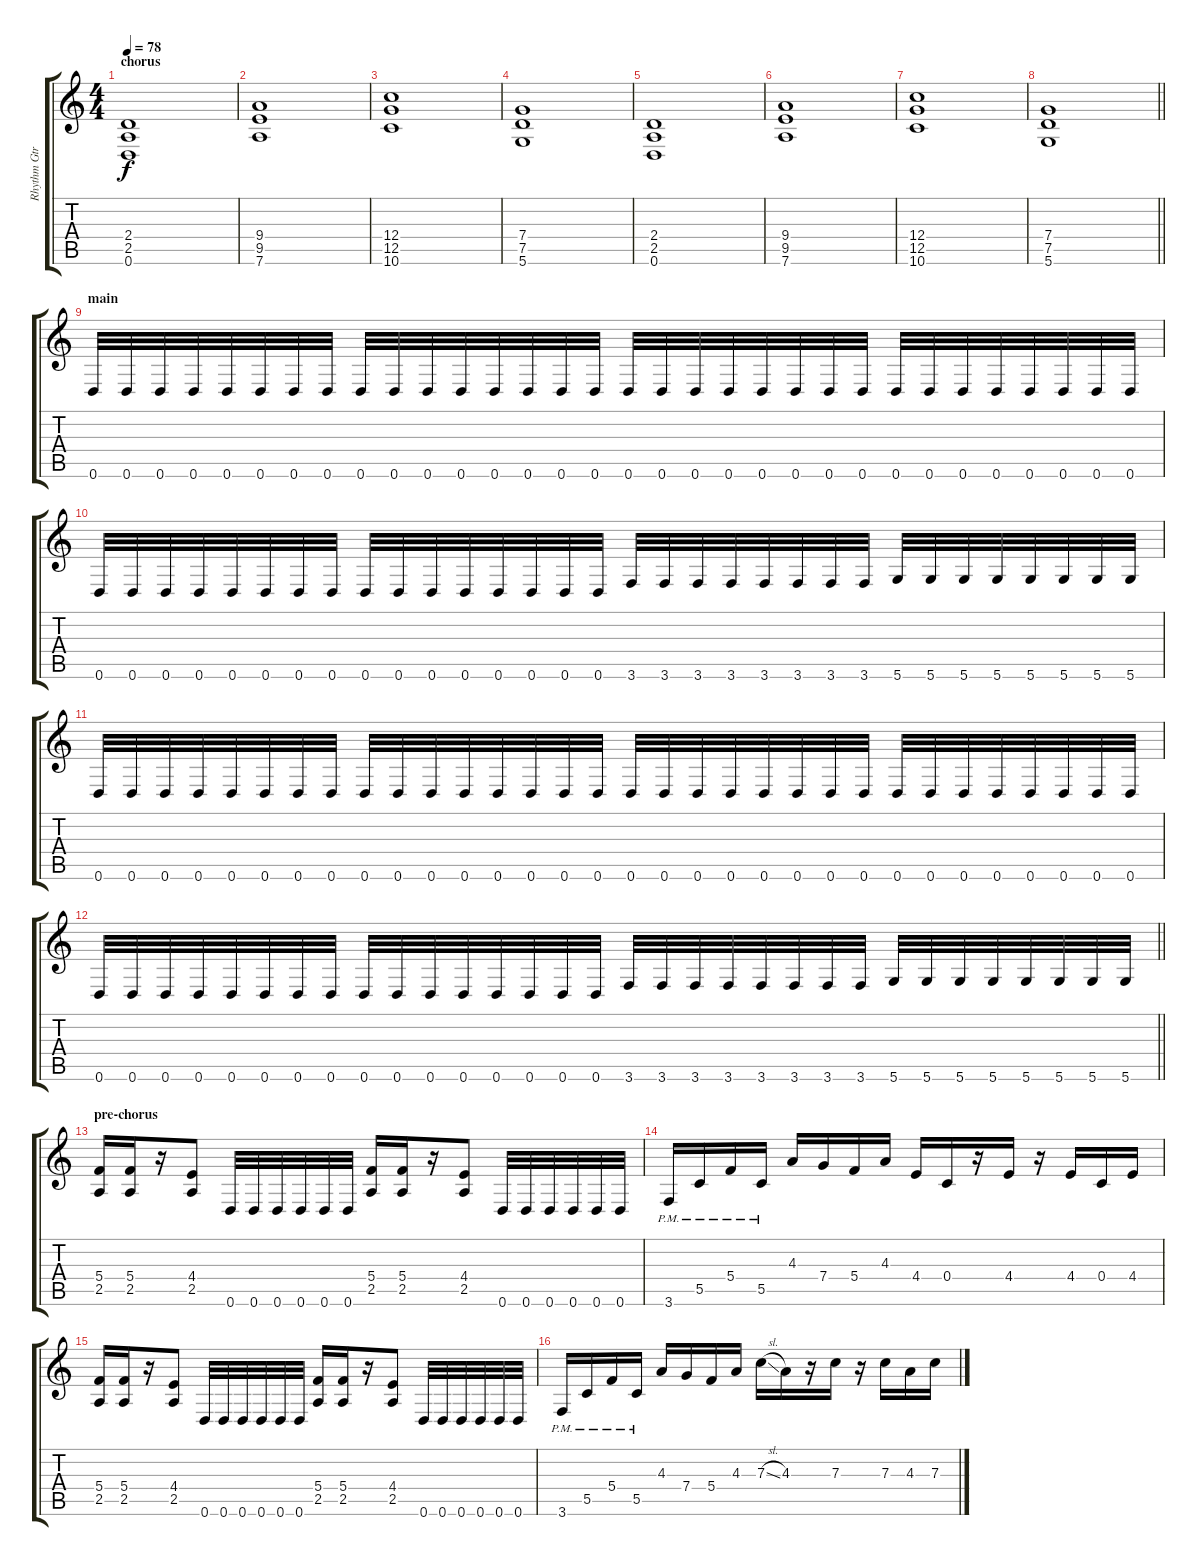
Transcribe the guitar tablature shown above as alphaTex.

\track ("Rhythm Gtr" "Rhythm Gtr") {instrument distortionguitar}
\staff {score tabs}
\tuning (D4 A3 F3 C3 G2 D2) {hide}
\ts (4 4)
\section ("" "chorus")
\tempo 78
\clef g2
\ks c
(2.4 2.5 0.6).1{dy f} |
(9.4 9.5 7.6).1 |
(12.4 12.5 10.6).1 |
(7.4 7.5 5.6).1 |
(2.4 2.5 0.6).1 |
(9.4 9.5 7.6).1 |
(12.4 12.5 10.6).1 |
\barLineRight lightlight
(7.4 7.5 5.6).1 |
\section ("" "main")
0.6.32 0.6.32 0.6.32 0.6.32 0.6.32 0.6.32 0.6.32 0.6.32 0.6.32 0.6.32 0.6.32 0.6.32 0.6.32 0.6.32 0.6.32 0.6.32 0.6.32 0.6.32 0.6.32 0.6.32 0.6.32 0.6.32 0.6.32 0.6.32 0.6.32 0.6.32 0.6.32 0.6.32 0.6.32 0.6.32 0.6.32 0.6.32 |
0.6.32 0.6.32 0.6.32 0.6.32 0.6.32 0.6.32 0.6.32 0.6.32 0.6.32 0.6.32 0.6.32 0.6.32 0.6.32 0.6.32 0.6.32 0.6.32 3.6.32 3.6.32 3.6.32 3.6.32 3.6.32 3.6.32 3.6.32 3.6.32 5.6.32 5.6.32 5.6.32 5.6.32 5.6.32 5.6.32 5.6.32 5.6.32 |
0.6.32 0.6.32 0.6.32 0.6.32 0.6.32 0.6.32 0.6.32 0.6.32 0.6.32 0.6.32 0.6.32 0.6.32 0.6.32 0.6.32 0.6.32 0.6.32 0.6.32 0.6.32 0.6.32 0.6.32 0.6.32 0.6.32 0.6.32 0.6.32 0.6.32 0.6.32 0.6.32 0.6.32 0.6.32 0.6.32 0.6.32 0.6.32 |
\barLineRight lightlight
0.6.32 0.6.32 0.6.32 0.6.32 0.6.32 0.6.32 0.6.32 0.6.32 0.6.32 0.6.32 0.6.32 0.6.32 0.6.32 0.6.32 0.6.32 0.6.32 3.6.32 3.6.32 3.6.32 3.6.32 3.6.32 3.6.32 3.6.32 3.6.32 5.6.32 5.6.32 5.6.32 5.6.32 5.6.32 5.6.32 5.6.32 5.6.32 |
\section ("" "pre-chorus")
(5.4 2.5).16 (5.4 2.5).16 r.16 (4.4 2.5).8 0.6.32 0.6.32 0.6.32 0.6.32 0.6.32 0.6.32 (5.4 2.5).16 (5.4 2.5).16 r.16 (4.4 2.5).8 0.6.32 0.6.32 0.6.32 0.6.32 0.6.32 0.6.32 |
3.6{pm}.16 5.5{pm}.16 5.4{pm}.16 5.5{pm}.16 4.3.16 7.4.16 5.4.16 4.3.16 4.4.16 0.4.16 r.16 4.4.16 r.16 4.4.16 0.4.16 4.4.16 |
(5.4 2.5).16 (5.4 2.5).16 r.16 (4.4 2.5).8 0.6.32 0.6.32 0.6.32 0.6.32 0.6.32 0.6.32 (5.4 2.5).16 (5.4 2.5).16 r.16 (4.4 2.5).8 0.6.32 0.6.32 0.6.32 0.6.32 0.6.32 0.6.32 |
3.6{pm}.16 5.5{pm}.16 5.4{pm}.16 5.5{pm}.16 4.3.16 7.4.16 5.4.16 4.3.16 7.3{sl}.16 4.3.16 r.16 7.3.16 r.16 7.3.16 4.3.16 7.3.16
